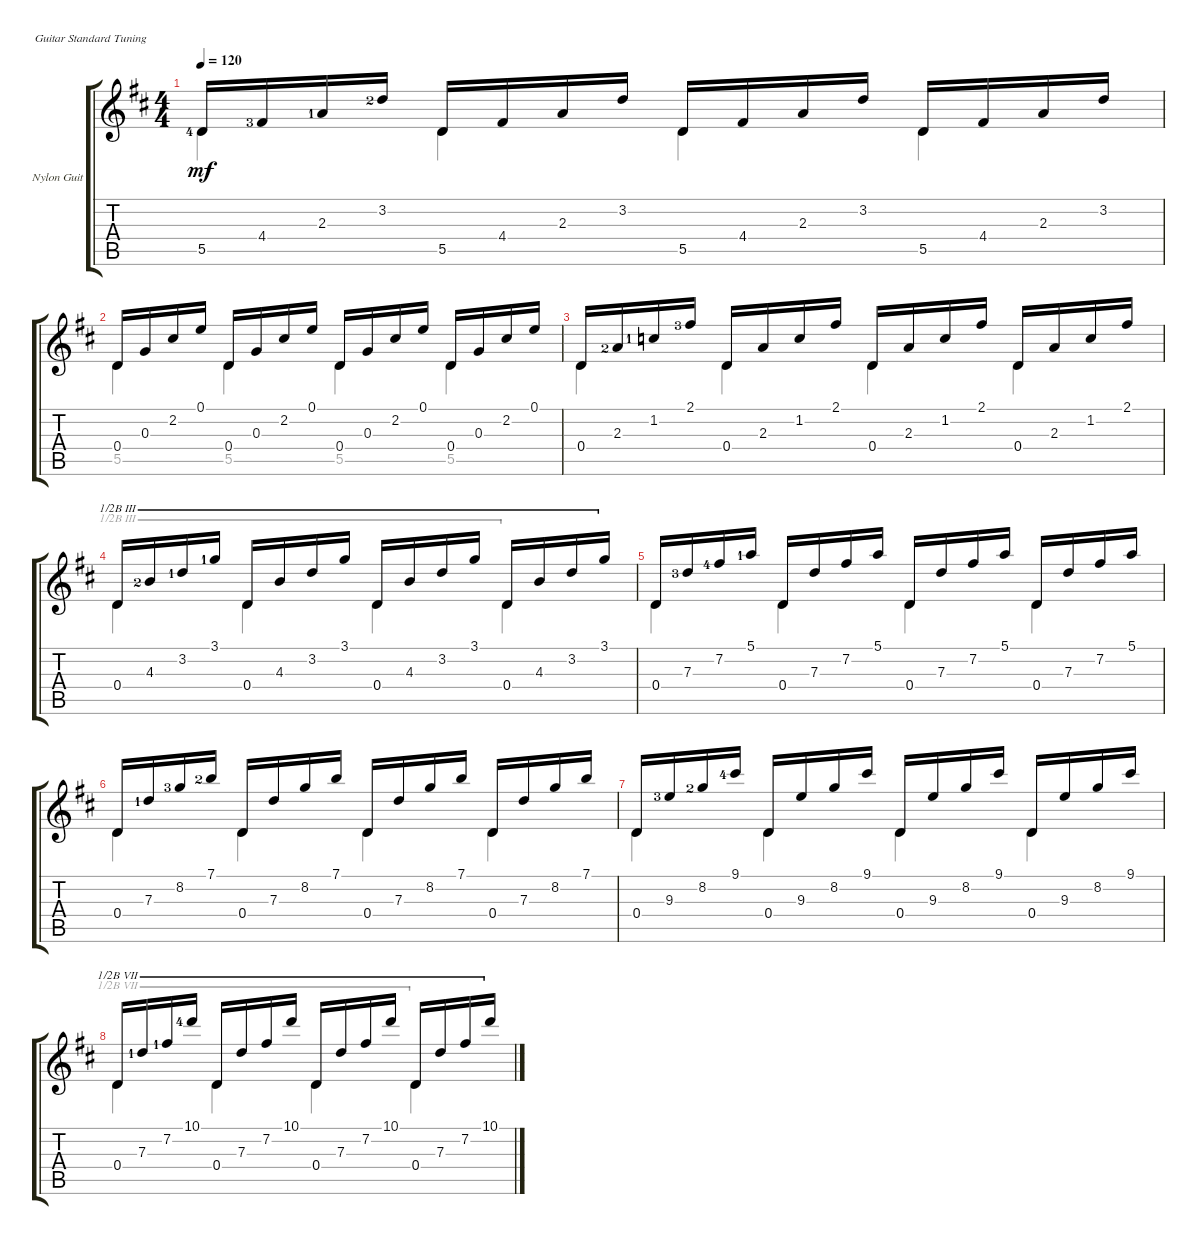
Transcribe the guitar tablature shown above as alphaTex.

\defaultSystemsLayout 4
\bracketExtendMode groupsimilarinstruments
\firstSystemTrackNameOrientation horizontal
\otherSystemsTrackNameOrientation horizontal
\track ("Nylon Guitar" "Nylon Guit") {instrument acousticguitarsteel}
\staff {score tabs}
\tuning (E4 B3 G3 D3 A2 E2)
\voice
\ts (4 4)
\tempo 120
\clef g2
\scale
0.619048
\ks d
5.5{lf 5}.16{dy mf instrument acousticguitarsteel} 4.4{lf 4}.16 2.3{lf 2}.16 3.2{lf 3}.16 5.5.16 4.4.16 2.3.16 3.2.16 5.5.16 4.4.16 2.3.16 3.2.16 5.5.16 4.4.16 2.3.16 3.2.16 |
\scale
0.380952 0.4.16 0.3.16 2.2.16 0.1.16 0.4.16 0.3.16 2.2.16 0.1.16 0.4.16 0.3.16 2.2.16 0.1.16 0.4.16 0.3.16 2.2.16 0.1.16 |
0.4.16 2.3{lf 3}.16 1.2{lf 2}.16 2.1{lf 4}.16 0.4.16 2.3.16 1.2.16 2.1.16 0.4.16 2.3.16 1.2.16 2.1.16 0.4.16 2.3.16 1.2.16 2.1.16 |
0.4.16{barre (3 half)} 4.3{lf 3}.16{barre (3 half)} 3.2{lf 2}.16{barre (3 half)} 3.1{lf 2}.16{barre (3 half)} 0.4.16{barre (3 half)} 4.3.16{barre (3 half)} 3.2.16{barre (3 half)} 3.1.16{barre (3 half)} 0.4.16{barre (3 half)} 4.3.16{barre (3 half)} 3.2.16{barre (3 half)} 3.1.16{barre (3 half)} 0.4.16{barre (3 half)} 4.3.16{barre (3 half)} 3.2.16{barre (3 half)} 3.1.16{barre (3 half)} |
0.4.16 7.3{lf 4}.16 7.2{lf 5}.16 5.1{lf 2}.16 0.4.16 7.3.16 7.2.16 5.1.16 0.4.16 7.3.16 7.2.16 5.1.16 0.4.16 7.3.16 7.2.16 5.1.16 |
0.4.16 7.3{lf 2}.16 8.2{lf 4}.16 7.1{lf 3}.16 0.4.16 7.3.16 8.2.16 7.1.16 0.4.16 7.3.16 8.2.16 7.1.16 0.4.16 7.3.16 8.2.16 7.1.16 |
0.4.16 9.3{lf 4}.16 8.2{lf 3}.16 9.1{lf 5}.16 0.4.16 9.3.16 8.2.16 9.1.16 0.4.16 9.3.16 8.2.16 9.1.16 0.4.16 9.3.16 8.2.16 9.1.16 |
0.4.16{barre (7 half)} 7.3{lf 2}.16{barre (7 half)} 7.2{lf 2}.16{barre (7 half)} 10.1{lf 5}.16{barre (7 half)} 0.4.16{barre (7 half)} 7.3.16{barre (7 half)} 7.2.16{barre (7 half)} 10.1.16{barre (7 half)} 0.4.16{barre (7 half)} 7.3.16{barre (7 half)} 7.2.16{barre (7 half)} 10.1.16{barre (7 half)} 0.4.16{barre (7 half)} 7.3.16{barre (7 half)} 7.2.16{barre (7 half)} 10.1.16{barre (7 half)}
\voice
\clef g2
\ottava regular
\simile none
\scale
0.619048
\ks d
5.5.4{dy mf} 5.5.4 5.5.4 5.5.4 |
\scale
0.380952 5.5.4 5.5.4 5.5.4 5.5.4 |
0.4.4 0.4.4 0.4.4 0.4.4 |
0.4.4{barre (3 half)} 0.4.4{barre (3 half)} 0.4.4{barre (3 half)} 0.4.4{barre (3 half)} |
0.4.4 0.4.4 0.4.4 0.4.4 |
0.4.4 0.4.4 0.4.4 0.4.4 |
0.4.4 0.4.4 0.4.4 0.4.4 |
0.4.4{barre (7 half)} 0.4.4{barre (7 half)} 0.4.4{barre (7 half)} 0.4.4{barre (7 half)}
